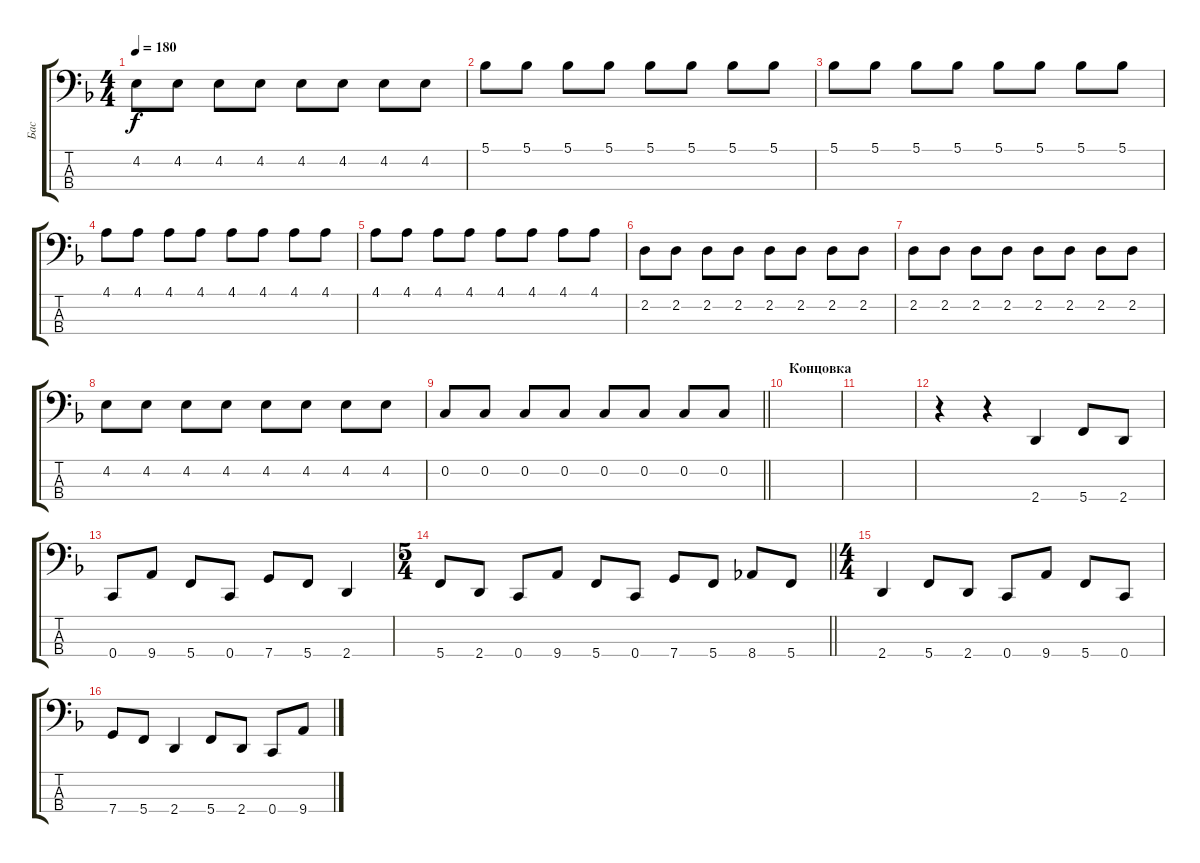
\track ("Бас" "Бас") {instrument electricbasspick}
\staff {score tabs}
\tuning (F2 C2 G1 C1) {hide}
\ts (4 4)
\tempo 180
\clef f4
\ks dminor
4.2.8{dy f} 4.2.8 4.2.8 4.2.8 4.2.8 4.2.8 4.2.8 4.2.8 |
5.1.8 5.1.8 5.1.8 5.1.8 5.1.8 5.1.8 5.1.8 5.1.8 |
5.1.8 5.1.8 5.1.8 5.1.8 5.1.8 5.1.8 5.1.8 5.1.8 |
4.1.8 4.1.8 4.1.8 4.1.8 4.1.8 4.1.8 4.1.8 4.1.8 |
4.1.8 4.1.8 4.1.8 4.1.8 4.1.8 4.1.8 4.1.8 4.1.8 |
2.2.8 2.2.8 2.2.8 2.2.8 2.2.8 2.2.8 2.2.8 2.2.8 |
2.2.8 2.2.8 2.2.8 2.2.8 2.2.8 2.2.8 2.2.8 2.2.8 |
4.2.8 4.2.8 4.2.8 4.2.8 4.2.8 4.2.8 4.2.8 4.2.8 |
\barLineRight lightlight
0.2.8 0.2.8 0.2.8 0.2.8 0.2.8 0.2.8 0.2.8 0.2.8 |
\section ("" "Концовка")
|
|
r.4 r.4 2.4.4 5.4.8 2.4.8 |
0.4.8 9.4.8 5.4.8 0.4.8 7.4.8 5.4.8 2.4.4 |
\ts (5 4)
\barLineRight lightlight
5.4.8 2.4.8 0.4.8 9.4.8 5.4.8 0.4.8 7.4.8 5.4.8 8.4.8 5.4.8 |
\ts (4 4)
2.4.4 5.4.8 2.4.8 0.4.8 9.4.8 5.4.8 0.4.8 |
7.4.8 5.4.8 2.4.4 5.4.8 2.4.8 0.4.8 9.4.8
